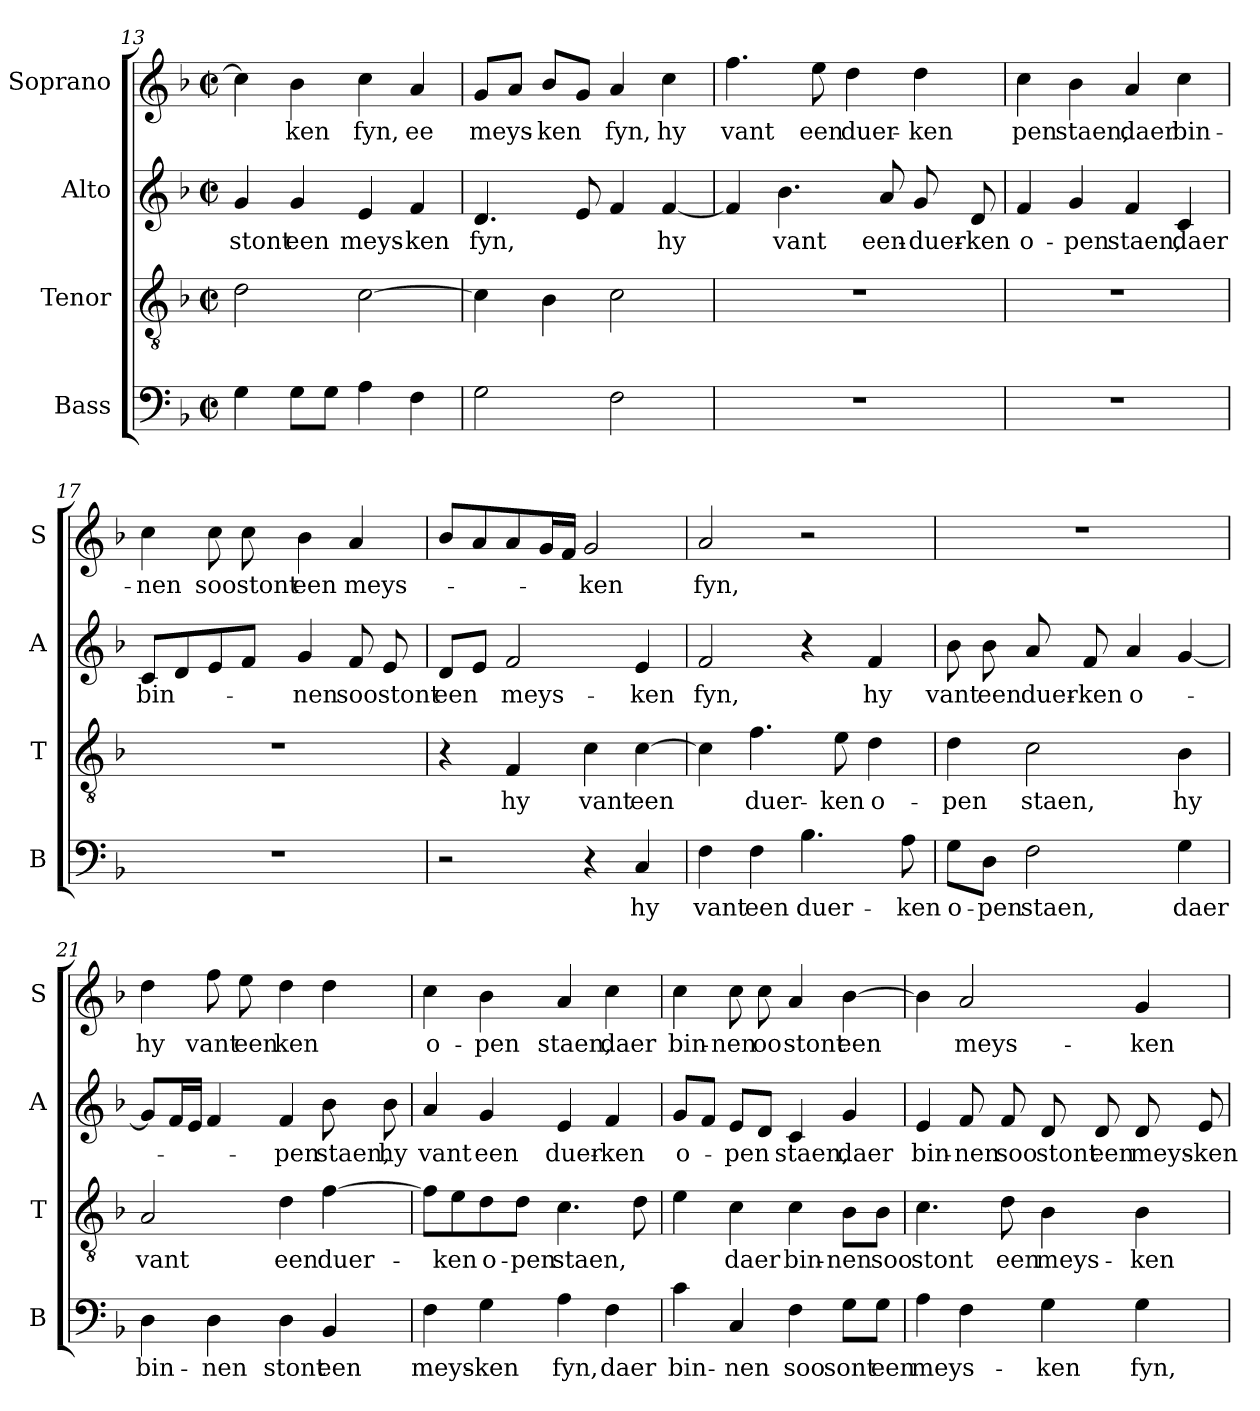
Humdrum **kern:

**kern	**text	**kern	**text	**kern	**text	**kern	**text
*part4	*part4	*part3	*part3	*part2	*part2	*part1	*part1
*staff4	*staff4	*staff3	*staff3	*staff2	*staff2	*staff1	*staff1
*I"Bass	*	*I"Tenor	*	*I"Alto	*	*I"Soprano	*
*I'B	*	*I'T	*	*I'A	*	*I'S	*
!!LO:PB:g=z
*clefF4	*	*clefGv2	*	*clefG2	*	*clefG2	*
*k[b-]	*	*k[b-]	*	*k[b-]	*	*k[b-]	*
*F:	*	*F:	*	*F:	*	*F:	*
*M2/2	*	*M2/2	*	*M2/2	*	*M2/2	*
*met(c|)	*	*met(c|)	*	*met(c|)	*	*met(c|)	*
=13	=13	=13	=13	=13	=13	=13	=13
4G\	.	2d\	.	4g/	stont	4cc\]	.
8G\L	.	.	.	4g/	een	4b-\	-ken
8G\J	.	.	.	.	.	.	.
4A\	.	[2c\	.	4e/	meys-	4cc\	fyn,
4F\	.	.	.	4f/	-ken	4a/	ee
=14	=14	=14	=14	=14	=14	=14	=14
2G\	.	4c\]	.	4.d/	fyn,	8g/L	meys-
.	.	.	.	.	.	8a/J	.
.	.	4B-\	.	.	.	8b-/L	-ken
.	.	.	.	8e/	.	8g/J	.
2F\	.	2c\	.	4f/	.	4a/	fyn,
.	.	.	.	[4f/	hy	4cc\	hy
=15	=15	=15	=15	=15	=15	=15	=15
1r	.	1r	.	4f/]	.	4.ff\	vant
.	.	.	.	4.b-\	vant	.	.
.	.	.	.	.	.	8ee\	een
.	.	.	.	.	.	4dd\	duer-
.	.	.	.	8a/	een-	.	.
.	.	.	.	8g/	-duer-	4dd\	-ken
.	.	.	.	8d/	-ken	.	.
=16	=16	=16	=16	=16	=16	=16	=16
1r	.	1r	.	4f/	o-	4cc\	pen
.	.	.	.	4g/	-pen	4b-\	staen,
.	.	.	.	4f/	staen,	4a/	daer
.	.	.	.	4c/	daer	4cc\	bin-
!!LO:LB:g=z
=17	=17	=17	=17	=17	=17	=17	=17
1r	.	1r	.	8c/L	bin-	4cc\	-nen
.	.	.	.	8d/	.	.	.
.	.	.	.	8e/	.	8cc\	soo
.	.	.	.	8f/J	.	8cc\	stont
.	.	.	.	4g/	-nen	4b-\	een
.	.	.	.	8f/	soo	4a/	meys-
.	.	.	.	8e/	stont	.	.
=18	=18	=18	=18	=18	=18	=18	=18
2r	.	4r	.	8d/L	een	8b-/L	.
.	.	.	.	8e/J	.	8a/	.
.	.	4F/	hy	2f/	meys-	8a/	.
.	.	.	.	.	.	16g/L	.
.	.	.	.	.	.	16f/JJ	.
4r	.	4c\	vant	.	.	2g/	-ken
4C/	hy	[4c\	een	4e/	-ken	.	.
=19	=19	=19	=19	=19	=19	=19	=19
4F\	vant	4c\]	.	2f/	fyn,	2a/	fyn,
4F\	een	4.f\	duer-	.	.	.	.
4.B-\	duer-	.	.	4r	.	2r	.
.	.	8e\	-ken	.	.	.	.
.	.	4d\	o-	4f/	hy	.	.
8A\	-ken	.	.	.	.	.	.
=20	=20	=20	=20	=20	=20	=20	=20
8G\L	o-	4d\	-pen	8b-\	vant	1r	.
8D\J	-pen	.	.	8b-\	een	.	.
2F\	staen,	2c\	staen,	8a/	duer-	.	.
.	.	.	.	8f/	-ken	.	.
.	.	.	.	4a/	o-	.	.
4G\	daer	4B-\	hy	[4g/	.	.	.
!!LO:LB:g=z
=21	=21	=21	=21	=21	=21	=21	=21
4D\	bin-	2A/	vant	8g/L]	.	4dd\	hy
.	.	.	.	16f/L	.	.	.
.	.	.	.	16e/JJ	.	.	.
4D\	-nen	.	.	4f/	.	8ff\	vant
.	.	.	.	.	.	8ee\	een
4D\	stont	4d\	een	4f/	-pen	4dd\	ken
4BB-/	een	[4f\	duer-	8b-\	staen,	4dd\	.
.	.	.	.	8b-\	hy	.	.
=22	=22	=22	=22	=22	=22	=22	=22
4F\	meys-	8f\L]	.	4a/	vant	4cc\	o-
.	.	8e\	-ken	.	.	.	.
4G\	-ken	8d\	o-	4g/	een	4b-\	-pen
.	.	8d\J	-pen	.	.	.	.
4A\	fyn,	4.c\	staen,	4e/	duer-	4a/	staen,
4F\	daer	.	.	4f/	-ken	4cc\	daer
.	.	8d\	.	.	.	.	.
=23	=23	=23	=23	=23	=23	=23	=23
4c\	bin-	4e\	.	8g/L	o-	4cc\	bin-
.	.	.	.	8f/J	.	.	.
4C/	-nen	4c\	daer	8e/L	-pen	8cc\	-nen
.	.	.	.	8d/J	.	8cc\	oo
4F\	soo	4c\	bin-	4c/	staen,	4a/	stont
8G\L	sont	8B-\L	-nen	4g/	daer	[4b-\	een
8G\J	een	8B-\J	soo	.	.	.	.
!!LO:PB:g=z
=24	=24	=24	=24	=24	=24	=24	=24
4A\	meys-	4.c\	stont	4e/	bin-	4b-\]	.
4F\	.	.	.	8f/	-nen	2a/	meys-
.	.	8d\	een	8f/	soo	.	.
4G\	-ken	4B-\	meys-	8d/	stont	.	.
.	.	.	.	8d/	een	.	.
4G\	fyn,	4B-\	-ken	8d/	meys-	4g/	-ken
.	.	.	.	8e/	-ken	.	.
=	=	=	=	=	=	=	=
*-	*-	*-	*-	*-	*-	*-	*-
